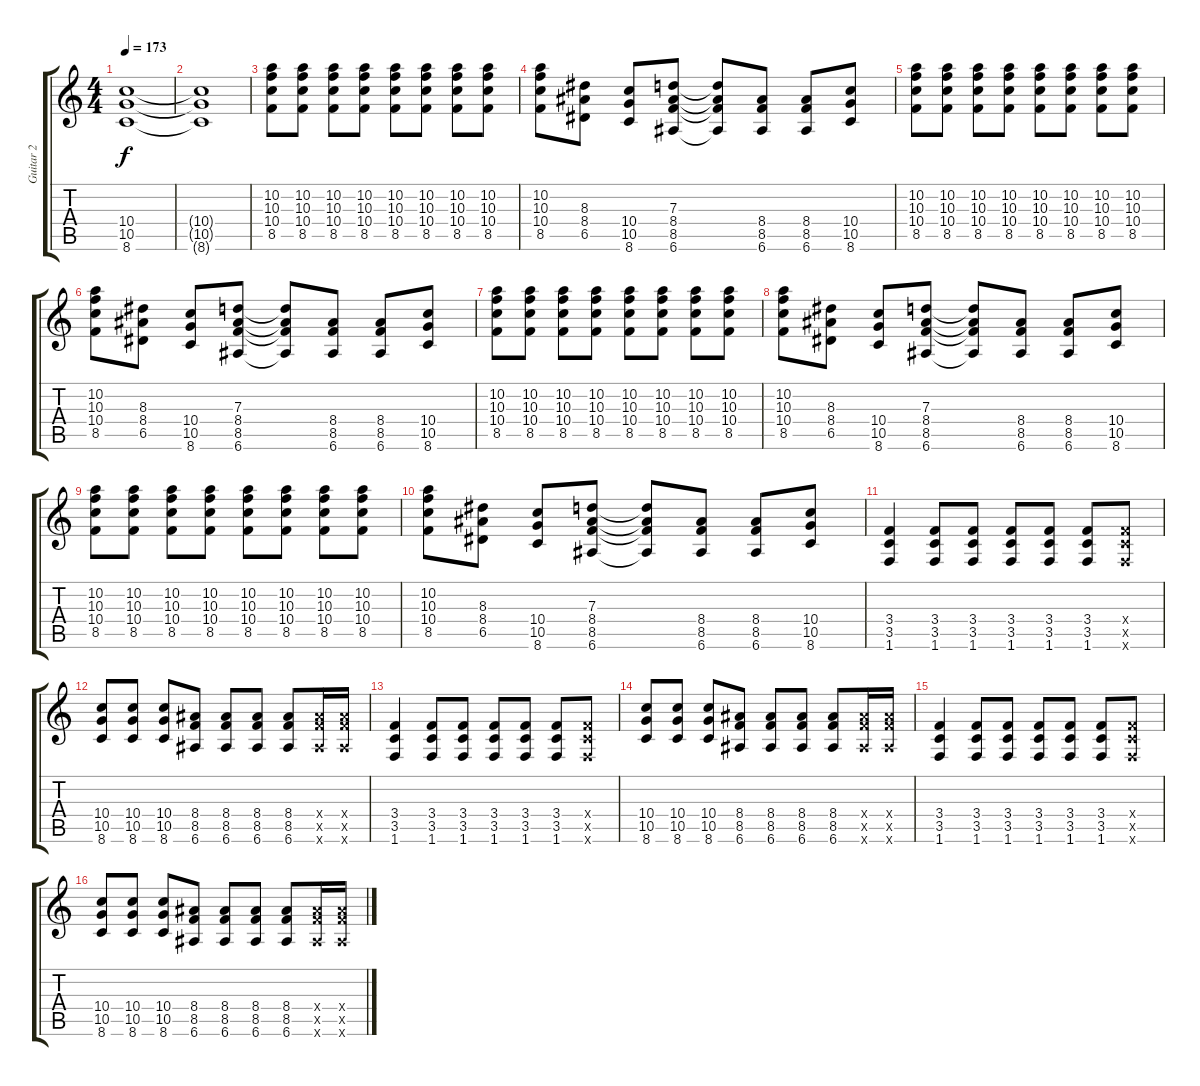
\track ("Guitar 2" "Guitar 2") {instrument overdrivenguitar}
\staff {score tabs}
\tuning (E4 B3 G3 D3 A2 E2) {hide}
\ts (4 4)
\tempo 173
\clef g2
\ks c
(10.4{t} 10.5{t} 8.6{t}).1{dy f} |
(10.4{t} 10.5{t} 8.6{t}).1 |
(10.2 10.3 10.4 8.5).8 (10.2 10.3 10.4 8.5).8 (10.2 10.3 10.4 8.5).8 (10.2 10.3 10.4 8.5).8 (10.2 10.3 10.4 8.5).8 (10.2 10.3 10.4 8.5).8 (10.2 10.3 10.4 8.5).8 (10.2 10.3 10.4 8.5).8 |
(10.2 10.3 10.4 8.5).8 (8.3 8.4 6.5).8 (10.4 10.5 8.6).8 (7.3 8.4 8.5 6.6).8 (7.3{t} 8.4{t} 8.5{t} 6.6{t}).8 (8.4 8.5 6.6).8 (8.4 8.5 6.6).8 (10.4 10.5 8.6).8 |
(10.2 10.3 10.4 8.5).8 (10.2 10.3 10.4 8.5).8 (10.2 10.3 10.4 8.5).8 (10.2 10.3 10.4 8.5).8 (10.2 10.3 10.4 8.5).8 (10.2 10.3 10.4 8.5).8 (10.2 10.3 10.4 8.5).8 (10.2 10.3 10.4 8.5).8 |
(10.2 10.3 10.4 8.5).8 (8.3 8.4 6.5).8 (10.4 10.5 8.6).8 (7.3 8.4 8.5 6.6).8 (7.3{t} 8.4{t} 8.5{t} 6.6{t}).8 (8.4 8.5 6.6).8 (8.4 8.5 6.6).8 (10.4 10.5 8.6).8 |
(10.2 10.3 10.4 8.5).8 (10.2 10.3 10.4 8.5).8 (10.2 10.3 10.4 8.5).8 (10.2 10.3 10.4 8.5).8 (10.2 10.3 10.4 8.5).8 (10.2 10.3 10.4 8.5).8 (10.2 10.3 10.4 8.5).8 (10.2 10.3 10.4 8.5).8 |
(10.2 10.3 10.4 8.5).8 (8.3 8.4 6.5).8 (10.4 10.5 8.6).8 (7.3 8.4 8.5 6.6).8 (7.3{t} 8.4{t} 8.5{t} 6.6{t}).8 (8.4 8.5 6.6).8 (8.4 8.5 6.6).8 (10.4 10.5 8.6).8 |
(10.2 10.3 10.4 8.5).8 (10.2 10.3 10.4 8.5).8 (10.2 10.3 10.4 8.5).8 (10.2 10.3 10.4 8.5).8 (10.2 10.3 10.4 8.5).8 (10.2 10.3 10.4 8.5).8 (10.2 10.3 10.4 8.5).8 (10.2 10.3 10.4 8.5).8 |
(10.2 10.3 10.4 8.5).8 (8.3 8.4 6.5).8 (10.4 10.5 8.6).8 (7.3 8.4 8.5 6.6).8 (7.3{t} 8.4{t} 8.5{t} 6.6{t}).8 (8.4 8.5 6.6).8 (8.4 8.5 6.6).8 (10.4 10.5 8.6).8 |
(3.4 3.5 1.6).4 (3.4 3.5 1.6).8 (3.4 3.5 1.6).8 (3.4 3.5 1.6).8 (3.4 3.5 1.6).8 (3.4 3.5 1.6).8 (3.4{x} 3.5{x} 1.6{x}).8 |
(10.4 10.5 8.6).8 (10.4 10.5 8.6).8 (10.4 10.5 8.6).8 (8.4 8.5 6.6).8 (8.4 8.5 6.6).8 (8.4 8.5 6.6).8 (8.4 8.5 6.6).8 (8.4{x} 8.5{x} 6.6{x}).16 (8.4{x} 8.5{x} 6.6{x}).16 |
(3.4 3.5 1.6).4 (3.4 3.5 1.6).8 (3.4 3.5 1.6).8 (3.4 3.5 1.6).8 (3.4 3.5 1.6).8 (3.4 3.5 1.6).8 (3.4{x} 3.5{x} 1.6{x}).8 |
(10.4 10.5 8.6).8 (10.4 10.5 8.6).8 (10.4 10.5 8.6).8 (8.4 8.5 6.6).8 (8.4 8.5 6.6).8 (8.4 8.5 6.6).8 (8.4 8.5 6.6).8 (8.4{x} 8.5{x} 6.6{x}).16 (8.4{x} 8.5{x} 6.6{x}).16 |
(3.4 3.5 1.6).4 (3.4 3.5 1.6).8 (3.4 3.5 1.6).8 (3.4 3.5 1.6).8 (3.4 3.5 1.6).8 (3.4 3.5 1.6).8 (3.4{x} 3.5{x} 1.6{x}).8 |
(10.4 10.5 8.6).8 (10.4 10.5 8.6).8 (10.4 10.5 8.6).8 (8.4 8.5 6.6).8 (8.4 8.5 6.6).8 (8.4 8.5 6.6).8 (8.4 8.5 6.6).8 (8.4{x} 8.5{x} 6.6{x}).16 (8.4{x} 8.5{x} 6.6{x}).16
